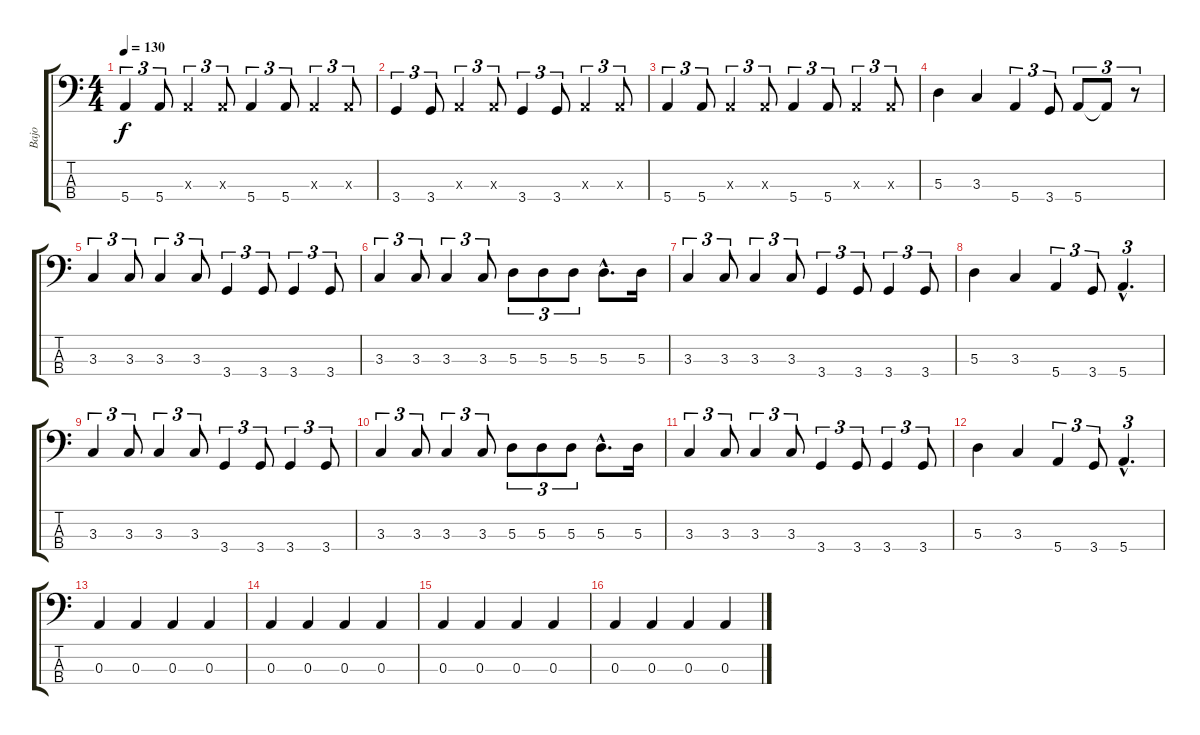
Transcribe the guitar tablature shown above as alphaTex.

\track ("Bajo" "Bajo") {instrument electricbassfinger}
\staff {score tabs}
\tuning (G2 D2 A1 E1) {hide}
\ts (4 4)
\tempo 130
\clef f4
\ks c
5.4.4{tu (3 2) dy f} 5.4.8{tu (3 2)} 0.3{x}.4{tu (3 2)} 0.3{x}.8{tu (3 2)} 5.4.4{tu (3 2)} 5.4.8{tu (3 2)} 0.3{x}.4{tu (3 2)} 0.3{x}.8{tu (3 2)} |
3.4.4{tu (3 2)} 3.4.8{tu (3 2)} 0.3{x}.4{tu (3 2)} 0.3{x}.8{tu (3 2)} 3.4.4{tu (3 2)} 3.4.8{tu (3 2)} 0.3{x}.4{tu (3 2)} 0.3{x}.8{tu (3 2)} |
5.4.4{tu (3 2)} 5.4.8{tu (3 2)} 0.3{x}.4{tu (3 2)} 0.3{x}.8{tu (3 2)} 5.4.4{tu (3 2)} 5.4.8{tu (3 2)} 0.3{x}.4{tu (3 2)} 0.3{x}.8{tu (3 2)} |
5.3.4 3.3.4 5.4.4{tu (3 2)} 3.4.8{tu (3 2)} 5.4.8{tu (3 2)} 5.4{t}.8{tu (3 2)} r.8{tu (3 2)} |
3.3.4{tu (3 2)} 3.3.8{tu (3 2)} 3.3.4{tu (3 2)} 3.3.8{tu (3 2)} 3.4.4{tu (3 2)} 3.4.8{tu (3 2)} 3.4.4{tu (3 2)} 3.4.8{tu (3 2)} |
3.3.4{tu (3 2)} 3.3.8{tu (3 2)} 3.3.4{tu (3 2)} 3.3.8{tu (3 2)} 5.3.8{tu (3 2)} 5.3.8{tu (3 2)} 5.3.8{tu (3 2)} 5.3{hac}.8{d} 5.3.16 |
3.3.4{tu (3 2)} 3.3.8{tu (3 2)} 3.3.4{tu (3 2)} 3.3.8{tu (3 2)} 3.4.4{tu (3 2)} 3.4.8{tu (3 2)} 3.4.4{tu (3 2)} 3.4.8{tu (3 2)} |
5.3.4 3.3.4 5.4.4{tu (3 2)} 3.4.8{tu (3 2)} 5.4{hac}.4{d tu (3 2)} |
3.3.4{tu (3 2)} 3.3.8{tu (3 2)} 3.3.4{tu (3 2)} 3.3.8{tu (3 2)} 3.4.4{tu (3 2)} 3.4.8{tu (3 2)} 3.4.4{tu (3 2)} 3.4.8{tu (3 2)} |
3.3.4{tu (3 2)} 3.3.8{tu (3 2)} 3.3.4{tu (3 2)} 3.3.8{tu (3 2)} 5.3.8{tu (3 2)} 5.3.8{tu (3 2)} 5.3.8{tu (3 2)} 5.3{hac}.8{d} 5.3.16 |
3.3.4{tu (3 2)} 3.3.8{tu (3 2)} 3.3.4{tu (3 2)} 3.3.8{tu (3 2)} 3.4.4{tu (3 2)} 3.4.8{tu (3 2)} 3.4.4{tu (3 2)} 3.4.8{tu (3 2)} |
5.3.4 3.3.4 5.4.4{tu (3 2)} 3.4.8{tu (3 2)} 5.4{hac}.4{d tu (3 2)} |
0.3.4 0.3.4 0.3.4 0.3.4 |
0.3.4 0.3.4 0.3.4 0.3.4 |
0.3.4 0.3.4 0.3.4 0.3.4 |
0.3.4 0.3.4 0.3.4 0.3.4
